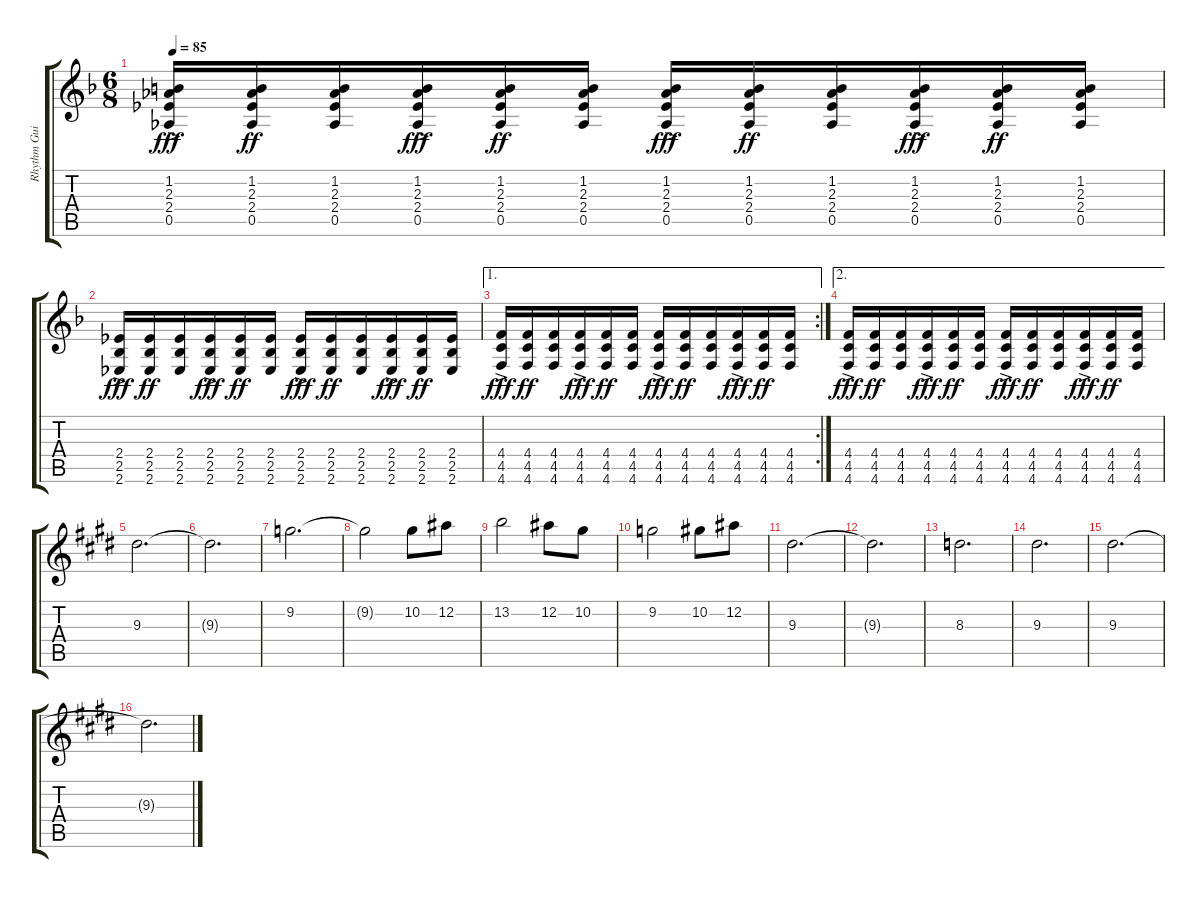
\track ("Rhythm Guitar 2" "Rhythm Gui") {instrument distortionguitar}
\staff {score tabs}
\tuning (Eb4 Bb3 Gb3 Db3 Ab2 Db2) {hide}
\ts (6 8)
\tempo 85
\clef g2
\ks f
(1.2{ac} 2.3{ac} 2.4{ac} 0.5{ac}).16{dy fff} (1.2 2.3 2.4 0.5).16{dy ff} (1.2 2.3 2.4 0.5).16 (1.2{ac} 2.3{ac} 2.4{ac} 0.5{ac}).16{dy fff} (1.2 2.3 2.4 0.5).16{dy ff} (1.2 2.3 2.4 0.5).16 (1.2{ac} 2.3{ac} 2.4{ac} 0.5{ac}).16{dy fff} (1.2 2.3 2.4 0.5).16{dy ff} (1.2 2.3 2.4 0.5).16 (1.2{ac} 2.3{ac} 2.4{ac} 0.5{ac}).16{dy fff} (1.2 2.3 2.4 0.5).16{dy ff} (1.2 2.3 2.4 0.5).16 |
(2.4{ac} 2.5{ac} 2.6{ac}).16{dy fff} (2.4 2.5 2.6).16{dy ff} (2.4 2.5 2.6).16 (2.4{ac} 2.5{ac} 2.6{ac}).16{dy fff} (2.4 2.5 2.6).16{dy ff} (2.4 2.5 2.6).16 (2.4{ac} 2.5{ac} 2.6{ac}).16{dy fff} (2.4 2.5 2.6).16{dy ff} (2.4 2.5 2.6).16 (2.4{ac} 2.5{ac} 2.6{ac}).16{dy fff} (2.4 2.5 2.6).16{dy ff} (2.4 2.5 2.6).16 |
\ae 1
\rc 2
(4.4{ac} 4.5{ac} 4.6{ac}).16{dy fff} (4.4 4.5 4.6).16{dy ff} (4.4 4.5 4.6).16 (4.4{ac} 4.5{ac} 4.6{ac}).16{dy fff} (4.4 4.5 4.6).16{dy ff} (4.4 4.5 4.6).16 (4.4{ac} 4.5{ac} 4.6{ac}).16{dy fff} (4.4 4.5 4.6).16{dy ff} (4.4 4.5 4.6).16 (4.4{ac} 4.5{ac} 4.6{ac}).16{dy fff} (4.4 4.5 4.6).16{dy ff} (4.4 4.5 4.6).16 |
\ae 2
(4.4{ac} 4.5{ac} 4.6{ac}).16{dy fff} (4.4 4.5 4.6).16{dy ff} (4.4 4.5 4.6).16 (4.4{ac} 4.5{ac} 4.6{ac}).16{dy fff} (4.4 4.5 4.6).16{dy ff} (4.4 4.5 4.6).16 (4.4{ac} 4.5{ac} 4.6{ac}).16{dy fff} (4.4 4.5 4.6).16{dy ff} (4.4 4.5 4.6).16 (4.4{ac} 4.5{ac} 4.6{ac}).16{dy fff} (4.4 4.5 4.6).16{dy ff} (4.4 4.5 4.6).16 |
\ks e
9.3.2{d} |
\ks c#minor
9.3{t}.2{d} |
9.2.2{d} |
\ks e
9.2{t}.2 10.2.8 12.2.8 |
13.2.2 12.2.8 10.2.8 |
\ks c#minor
9.2.2 10.2.8 12.2.8 |
9.3.2{d} |
\ks e
9.3{t}.2{d} |
\ks c#minor
8.3.2{d} |
9.3.2{d} |
\ks e
9.3.2{d} |
\ks c#minor
9.3{t}.2{d}
